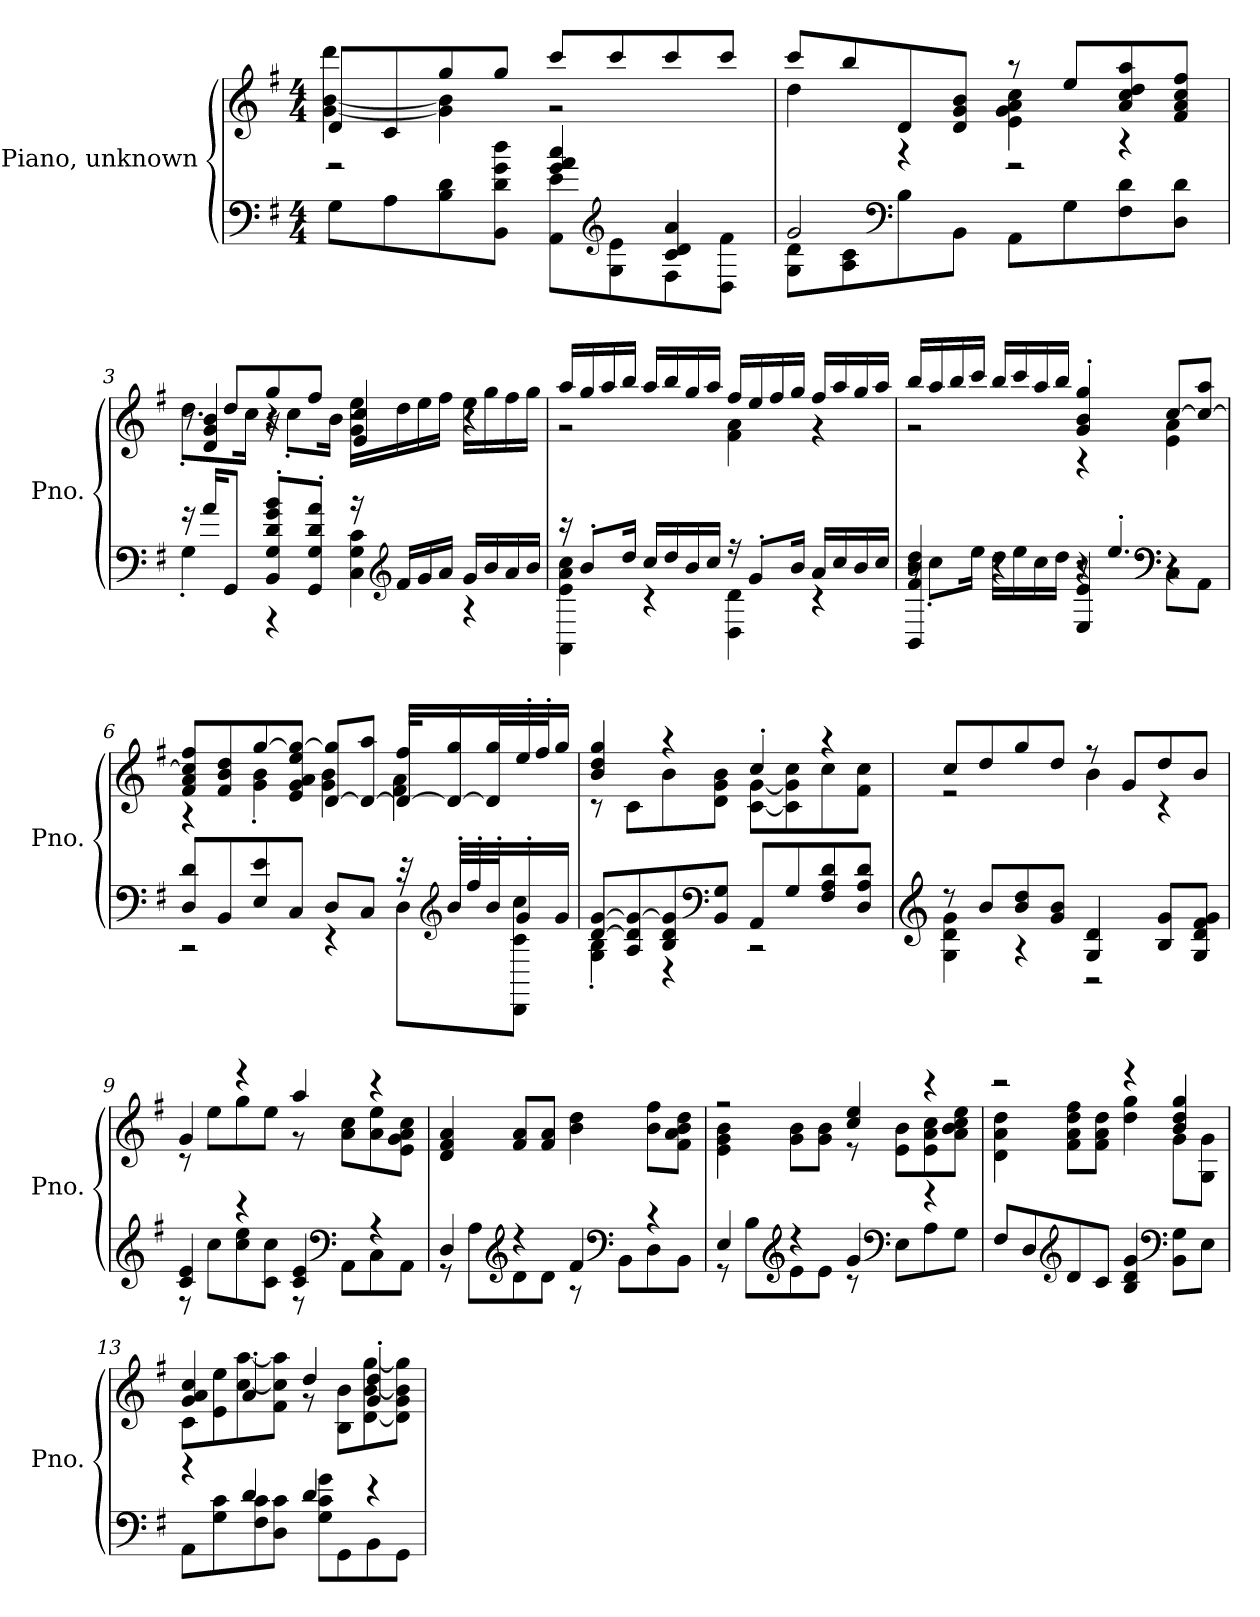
**kern	**kern
*part1	*part1
*staff2	*staff1
*I"Piano, unknown	*
*I'Pno.	*
*clefF4	*clefG2
*k[f#]	*k[f#]
*M4/4	*M4/4
*MM120	*MM120
=1	=1
*^	*^
2r	8G\L	8d/L	[4g\ [4b\ 4ddd\
.	8A\	8c/	.
.	8B\ 8d\	8gg/	4g\] 4b\]
.	8BB\ 8d\ 8g\ 8dd\J	8gg/J	.
4g/ 4a/ 4cc/	8AA\ 8e\L	8ccc/L	2r
*clefG2	*	*	*
.	8G\ 8e\	8ccc/	.
4c/ 4d/ 4a/	8F#\	8ccc/	.
.	8D\ 8f#\J	8ccc/J	.
=2	=2	=2	=2
2g/	8G\ 8d\L	8ccc/L	4dd\
.	8A\ 8c\	8bb/	.
*clefF4	*	*	*
.	8B\	8d/	4r
.	8BB\J	8d/ 8g/ 8b/J	.
2r	8AA\L	8r	4e\ 4g\ 4a\ 4cc\
.	8G\	8ee/L	.
.	8F#\ 8d\	8a/ 8cc/ 8dd/ 8aa/	4r
.	8D\ 8d\J	8f#/ 8a/ 8cc/ 8ff#/J	.
=3	=3	=3	=3
*	*	*	*^
16r	4G'\	8r	8.dd'\L	4d/ 4g/ 4b/
16a/KL	.	.	.	.
8GG/J	.	8dd/L	.	.
.	.	.	16cc\Jk	.
8BB/' 8G/' 8d/' 8g/' 8b/'L	4r	8gg/	16r	4r
.	.	.	8cc'\L	.
8GG/' 8G/' 8d/' 8a/'J	.	8ff#/J	.	.
.	.	.	16b\Jk	.
16r	4C\ 4G\ 4c\	2r	16g\ 16ee\LL	4e/ 4cc/
*clefG2	*	*	*	*
16f#/LL	.	.	16dd\	.
16g/	.	.	16ee\	.
16a/JJ	.	.	16ff#\JJ	.
16g/LL	4r	.	16ee\LL	4r
16b/	.	.	16gg\	.
16a/	.	.	16ff#\	.
16b/JJ	.	.	16gg\JJ	.
*	*	*	*v	*v
!!LO:LB:g=z
=4	=4	=4	=4
16r	4AA\ 4e\ 4a\ 4cc\	16aa/LL	2r
8b'/L	.	16gg/	.
.	.	16aa/	.
16dd/Jk	.	16bb/JJ	.
16cc/LL	4r	16aa/LL	.
16dd/	.	16bb/	.
16b/	.	16gg/	.
16cc/JJ	.	16aa/JJ	.
16r	4D\ 4d\	16ff#/LL	4f#\ 4a\
8g'/L	.	16ee/	.
.	.	16ff#/	.
16b/Jk	.	16gg/JJ	.
16a/LL	4r	16ff#/LL	4r
16cc/	.	16aa/	.
16b/	.	16gg/	.
16cc/JJ	.	16aa/JJ	.
=5	=5	=5	=5
*	*^	*	*
2r	16r	4BB/ 4f#/ 4b/ 4dd/	16bb/LL	2r
.	8cc'\L	.	16aa/	.
.	.	.	16bb/	.
.	16ee\Jk	.	16ccc/JJ	.
.	16dd\LL	4r	16bb/LL	.
.	16ee\	.	16ccc/	.
.	16cc\	.	16aa/	.
.	16dd\JJ	.	16bb/JJ	.
8r	4r	4E/ 4e/	4g/' 4b/' 4gg/'	4r
4.ee'/	.	.	.	.
*clefF4	*	*	*	*
.	8C\L	4r	[8cc/L	4e\ 4a\
.	8AA\J	.	8cc/_ 8aa/J	.
*	*v	*v	*	*
!!LO:LB:g=z	!!
=6	=6	=6	=6
8D/ 8d/L	2r	8f#/ 8a/ 8cc/] 8ff#/L	4r
8BB/	.	8f#/ 8b/ 8dd/	.
8E/ 8e/	.	[8gg/	4g\' 4b\'
8C/J	.	8e/ 8g/ 8a/ 8ee/ 8gg/_J	.
8D/L	4r	[8d/ 8gg/]L	4g\ 4b\
8C/J	.	8d/_ 8aa/J	.
32r	8D\L	32d/_ 32ff#/KLL	4f#\ 4a\
*clefG2	*	*	*
32b'/LLL	.	16d/_ 16gg/	.
32ff#'/	.	.	.
32b'/J	.	32d/] 32gg/L	.
16g'/	8DD\ 8c\ 8cc\J	32ee'/	.
.	.	32ff#'/J	.
16g/JJ	.	16gg/JJ	.
=7	=7	=7	=7
[8d/ [8g/L	4G\' 4B\'	4b/ 4dd/ 4gg/	8r
8A/ 8d/] 8g/_	.	.	8c\L
8B/ 8d/ 8g/]	4r	4r	8b\
*clefF4	*	*	*
8BB/ 8G/J	.	.	8d\ 8g\ 8b\J
8AA/L	2r	4cc'/	[8c\ [8g\L
8G/	.	.	8c\] 8g\] 8cc\
8F#/ 8A/ 8d/	.	4r	8cc\
8D/ 8A/ 8d/J	.	.	8f#\ 8cc\J
=8	=8	=8	=8
*clefG2	*	*	*
8r	4G\ 4d\ 4g\	8cc/L	2r
8b/L	.	8dd/	.
8b/ 8dd/	4r	8gg/	.
8g/ 8b/J	.	8dd/J	.
4G/ 4d/	2r	8r	4b\
.	.	8g/L	.
8B/ 8g/L	.	8dd/	4r
8G/ 8d/ 8f#/ 8g/J	.	8b/J	.
!!LO:LB:g=z	!!
=9	=9	=9	=9
4c/ 4e/	8r	4g/	8r
.	8cc\L	.	8ee\L
4r	8cc\ 8ee\	4r	8gg\
.	8c\ 8cc\J	.	8ee\J
4c/ 4e/	8r	4aa/	8r
*clefF4	*	*	*
.	8AA\L	.	8a\ 8cc\L
4r	8C\	4r	8a\ 8ee\
.	8AA\J	.	8e\ 8g\ 8a\ 8cc\J
*	*	*v	*v
=10	=10	=10
4D/	8r	4d/ 4f#/ 4a/
.	8A\L	.
*clefG2	*	*
4r	8d\	8f#/ 8a/L
.	8d\J	8f#/ 8a/J
4f#/	8r	4b\ 4dd\
*clefF4	*	*
.	8BB\L	.
4r	8D\	8b\ 8ff#\L
.	8BB\J	8f#\ 8a\ 8b\ 8dd\J
=11	=11	=11
*	*	*^
4E/	8r	2r	4e\ 4g\ 4b\
.	8B\L	.	.
*clefG2	*	*	*
4r	8e\	.	8g\ 8b\L
.	8e\J	.	8g\ 8b\J
4g/	8r	4cc/ 4ee/	8r
*clefF4	*	*	*
.	8E\L	.	8e\ 8b\L
4r	8A\	4r	8e\ 8a\ 8cc\
.	8G\J	.	8a\ 8b\ 8cc\ 8ee\J
*v	*v	*	*
!!LO:LB:g=z	!!
=12	=12	=12
8F#/L	2r	4d\ 4a\ 4dd\
8D/	.	.
*clefG2	*	*
8d/	.	8f#\ 8a\ 8dd\ 8ff#\L
8c/J	.	8f#\ 8a\ 8dd\J
4B/ 4d/ 4g/	4r	4dd\ 4gg\
*clefF4	*	*
8BB\ 8G\L	4b/ 4dd/ 4gg/	8g\L
8E\J	.	8G\ 8g\J
=13	=13	=13
*^	*	*
4r	8AA\L	4g/ 4a/ 4cc/	8c\L
.	8G\ 8c\	.	8e\ 8ee\
4d/	8F#\ 8c\	4a'/	[8cc\ [8aa\
.	8D\ 8c\J	.	8f#\ 8cc\] 8aa\]J
4d/	8G\ 8c\ 8g\L	4dd/	8r
.	8GG\	.	8B\ 8b\L
4r	8BB\	4g/' 4dd/'	[8d\ [8b\ [8gg\
.	8GG\J	.	8d\] 8g\ 8b\] 8gg\]J
*v	*v	*	*
*	*v	*v
=	=
*-	*-
